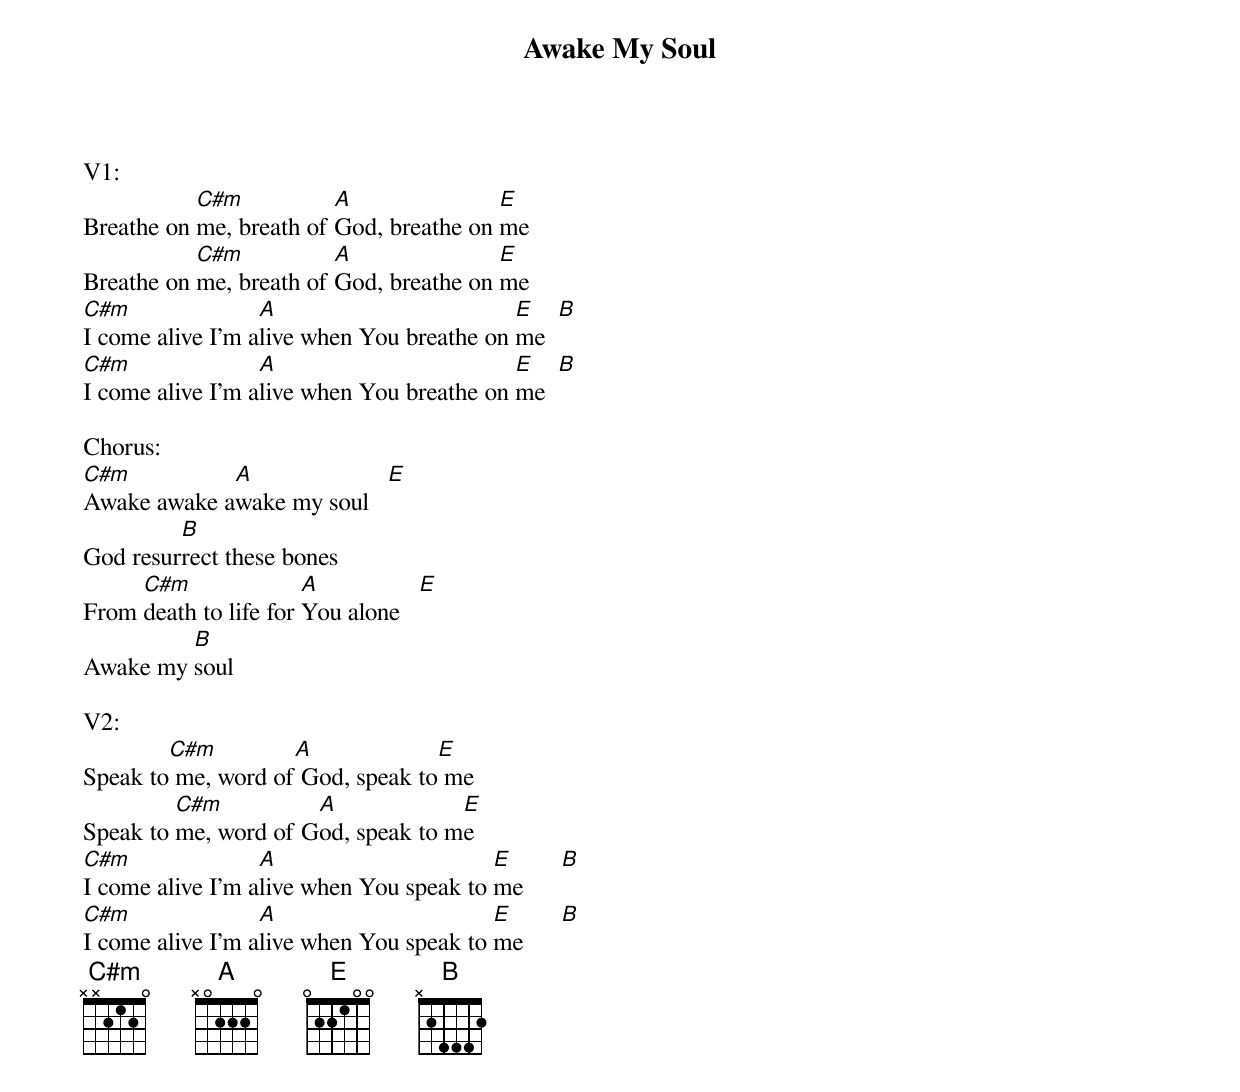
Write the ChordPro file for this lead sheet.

{title:Awake My Soul}
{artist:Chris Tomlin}
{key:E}

V1:
Breathe on [C#m]me, breath of [A]God, breathe on [E]me
Breathe on [C#m]me, breath of [A]God, breathe on [E]me
[C#m]I come alive I’m a[A]live when You breathe on [E]me  [B]
[C#m]I come alive I’m a[A]live when You breathe on [E]me  [B]

Chorus:
[C#m]Awake awake a[A]wake my soul   [E]
God resur[B]rect these bones
From [C#m]death to life for [A]You alone   [E]
Awake my [B]soul

V2:
Speak to[C#m] me, word of[A] God, speak to[E] me
Speak to [C#m]me, word of G[A]od, speak to m[E]e
[C#m]I come alive I’m a[A]live when You speak to [E]me      [B]
[C#m]I come alive I’m a[A]live when You speak to [E]me      [B]
